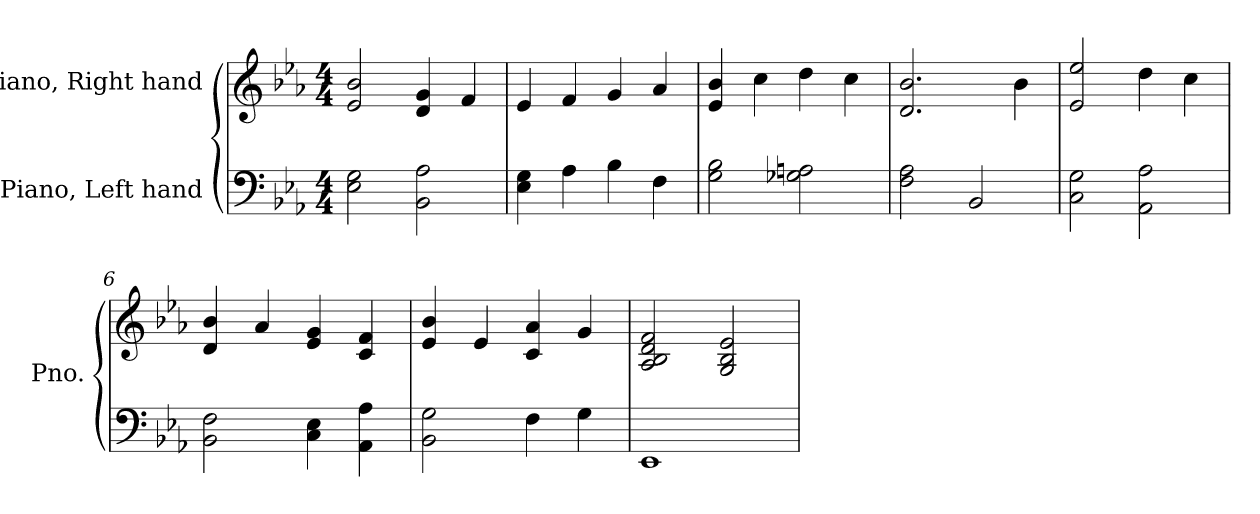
**kern	**kern
*part2	*part1
*staff2	*staff1
*I"Piano, Left hand	*I"Piano, Right hand
*I'Pno.	*I'Pno.
*clefF4	*clefG2
*k[b-e-a-]	*k[b-e-a-]
*M4/4	*M4/4
*MM120	*MM120
=1	=1
2E-\ 2G\	2e-/ 2b-/
2BB-\ 2A-\	4d/ 4g/
.	4f/
=2	=2
4E-\ 4G\	4e-/
4A-\	4f/
4B-\	4g/
4F\	4a-/
=3	=3
2G\ 2B-\	4e-/ 4b-/
.	4cc\
2G-X\ 2An\	4dd\
.	4cc\
=4	=4
2F\ 2A-\	2.d/ 2.b-/
2BB-/	.
.	4b-\
=5	=5
2C\ 2G\	2e-/ 2ee-/
2AA-\ 2A-\	4dd\
.	4cc\
=6	=6
2BB-\ 2F\	4d/ 4b-/
.	4a-/
4C\ 4E-\	4e-/ 4g/
4AA-\ 4A-\	4c/ 4f/
=7	=7
2BB-\ 2G\	4e-/ 4b-/
.	4e-/
4F\	4c/ 4a-/
4G\	4g/
!!LO:LB:g=z
=8	=8
1EE-	2A-/ 2B-/ 2d/ 2f/
.	2G/ 2B-/ 2e-/
=	=
*-	*-
